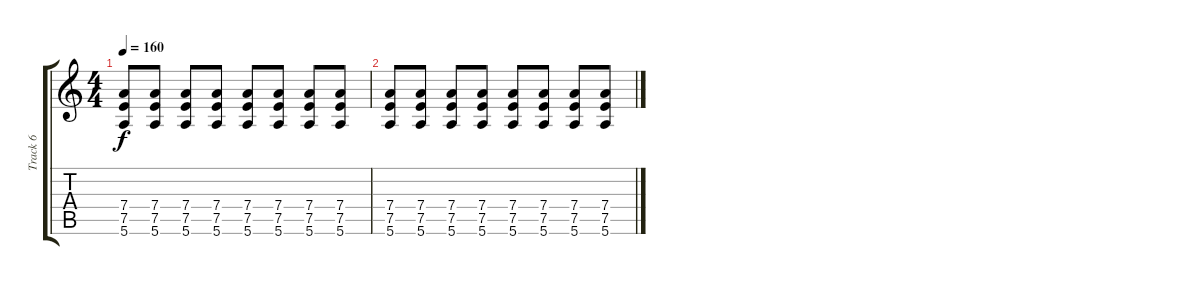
\track ("Track 6" "Track 6") {instrument distortionguitar}
\staff {score tabs}
\tuning (E4 B3 G3 D3 A2 E2) {hide}
\ts (4 4)
\tempo 160
\clef g2
\ks c
(7.4 7.5 5.6).8{dy f} (7.4 7.5 5.6).8 (7.4 7.5 5.6).8 (7.4 7.5 5.6).8 (7.4 7.5 5.6).8 (7.4 7.5 5.6).8 (7.4 7.5 5.6).8 (7.4 7.5 5.6).8 |
(7.4 7.5 5.6).8 (7.4 7.5 5.6).8 (7.4 7.5 5.6).8 (7.4 7.5 5.6).8 (7.4 7.5 5.6).8 (7.4 7.5 5.6).8 (7.4 7.5 5.6).8 (7.4 7.5 5.6).8
